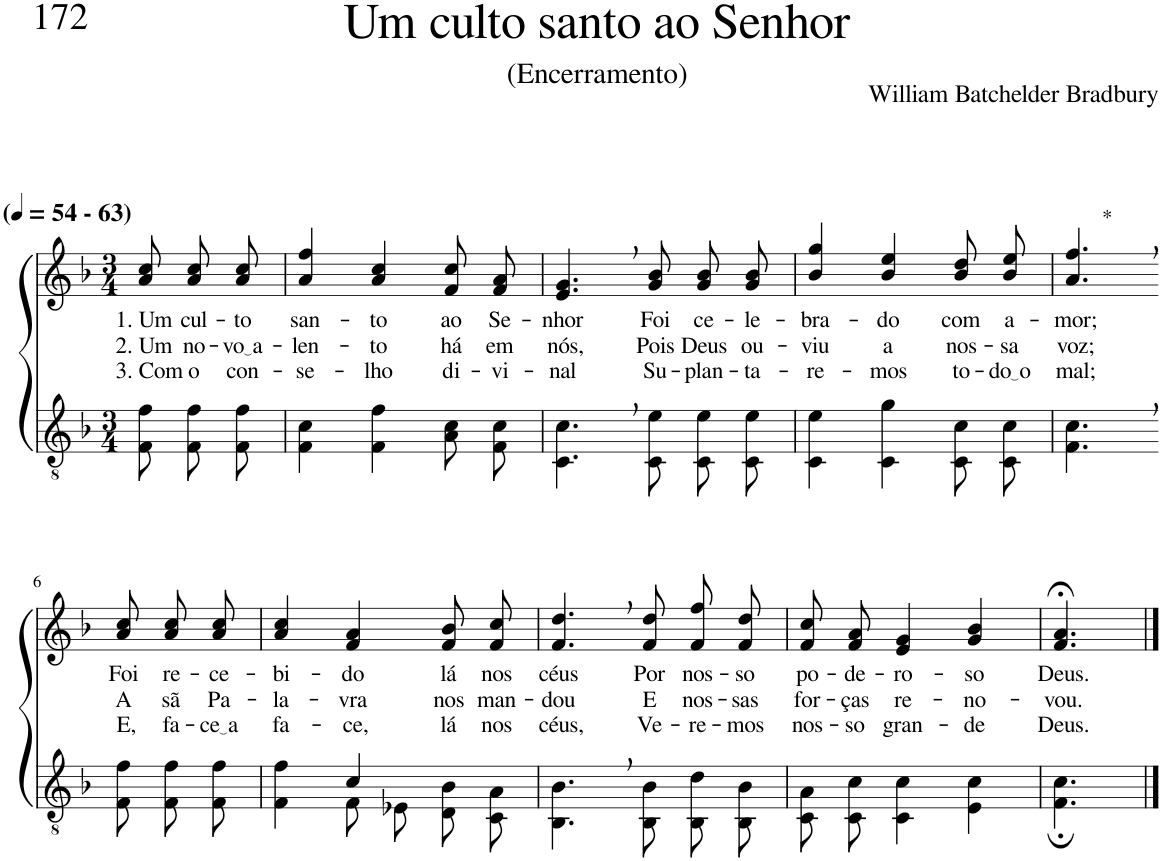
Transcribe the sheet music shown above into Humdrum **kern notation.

**kern	**kern	**text	**text	**text
*part2	*part1	*part1	*part1	*part1
*staff2	*staff1	*staff1	*staff1	*staff1
*I"Parte III e IV	*I"Parte I e II	*	*	*
*clefGv2	*clefG2	*	*	*
*Trd3c5	*Trd3c5	*	*	*
*k[b-]	*k[b-]	*	*	*
*M3/4	*M3/4	*	*	*
*MM54	*MM54	*	*	*
=1	=1	=1	=1	=1
!	!LO:TX:a:B:t=(	!	!	!
!	!LO:TX:a:B:t=- 63)	!	!	!
!	!	!LO:LY:b	!LO:LY:b	!LO:LY:b
8F\ 8f\	8a/ 8cc/	1. Um	2. Um	3. Com
!	!	!LO:LY:b	!LO:LY:b	!LO:LY:b
8F\ 8f\L	8a\ 8cc\L	cul-	no-	o
!	!	!LO:LY:b	!LO:LY:b	!LO:LY:b
8F\ 8f\J	8a\ 8cc\J	-to	vo a	con-
=2	=2	=2	=2	=2
!	!	!LO:LY:b	!LO:LY:b	!LO:LY:b
4F\ 4c\	4a/ 4ff/	san-	-len-	-se-
!	!	!LO:LY:b	!LO:LY:b	!LO:LY:b
4F\ 4f\	4a/ 4cc/	-to	-to	-lho
!	!	!LO:LY:b	!LO:LY:b	!LO:LY:b
8A\ 8c\L	8f/ 8cc/L	ao	há	di-
!	!	!LO:LY:b	!LO:LY:b	!LO:LY:b
8F\ 8c\J	8f/ 8a/J	Se-	em	-vi-
=3	=3	=3	=3	=3
!	!	!LO:LY:b	!LO:LY:b	!LO:LY:b
4.C\, 4.c\,	4.e/, 4.g/,	-nhor	nós,	-nal
!	!	!LO:LY:b	!LO:LY:b	!LO:LY:b
8C\ 8e\	8g/ 8b-/	Foi	Pois	Su-
!	!	!LO:LY:b	!LO:LY:b	!LO:LY:b
8C/ 8e/L	8g/ 8b-/L	ce-	Deus	-plan-
!	!	!LO:LY:b	!LO:LY:b	!LO:LY:b
8C/ 8e/J	8g/ 8b-/J	-le-	ou-	-ta-
=4	=4	=4	=4	=4
!	!	!LO:LY:b	!LO:LY:b	!LO:LY:b
4C\ 4e\	4b-/ 4gg/	-bra-	-viu	-re-
!	!	!LO:LY:b	!LO:LY:b	!LO:LY:b
4C\ 4g\	4b-/ 4ee/	-do	a	-mos
!	!	!LO:LY:b	!LO:LY:b	!LO:LY:b
8C/ 8c/L	8b-\ 8dd\L	com	nos-	to-
!	!	!LO:LY:b	!LO:LY:b	!LO:LY:b
8C/ 8c/J	8b-\ 8ee\J	a-	-sa	do o
=5	=5	=5	=5	=5
!	!LO:TX:a:t=*	!	!	!
!	!	!LO:LY:b	!LO:LY:b	!LO:LY:b
4.F\, 4.c\,	4.a/, 4.ff/,	-mor;	voz;	mal;
!!LO:LB:g=z
=6-	=6-	=6-	=6-	=6-
!	!	!LO:LY:b	!LO:LY:b	!LO:LY:b
8F\ 8f\	8a/ 8cc/	Foi	A	E,
!	!	!LO:LY:b	!LO:LY:b	!LO:LY:b
8F\ 8f\L	8a\ 8cc\L	re-	sã	fa-
!	!	!LO:LY:b	!LO:LY:b	!LO:LY:b
8F\ 8f\J	8a\ 8cc\J	-ce-	Pa-	ce a
=7	=7	=7	=7	=7
*^	*	*	*	*
!	!	!	!LO:LY:b	!LO:LY:b	!LO:LY:b
4ryy	4F\ 4f\	4a/ 4cc/	-bi-	-la-	fa-
!	!	!	!LO:LY:b	!LO:LY:b	!LO:LY:b
4c/	8F\L	4f/ 4a/	-do	-vra	-ce,
.	8E-X\J	.	.	.	.
!	!	!	!LO:LY:b	!LO:LY:b	!LO:LY:b
4ryy	8D/ 8B-/L	8f/ 8b-/L	lá	nos	lá
!	!	!	!LO:LY:b	!LO:LY:b	!LO:LY:b
.	8C/ 8A/J	8f/ 8cc/J	nos	man-	nos
=8	=8	=8	=8	=8	=8
!	!	!	!LO:LY:b	!LO:LY:b	!LO:LY:b
*v	*v	*	*	*	*
4.BB-\, 4.B-\,	4.f/, 4.dd/,	céus	-dou	céus,
!	!	!LO:LY:b	!LO:LY:b	!LO:LY:b
8BB-\ 8B-\	8f/ 8dd/	Por	E	Ve-
!	!	!LO:LY:b	!LO:LY:b	!LO:LY:b
8BB-/ 8d/L	8f/ 8ff/L	nos-	nos-	-re-
!	!	!LO:LY:b	!LO:LY:b	!LO:LY:b
8BB-/ 8B-/J	8f/ 8dd/J	-so	-sas	-mos
=9	=9	=9	=9	=9
!	!	!LO:LY:b	!LO:LY:b	!LO:LY:b
8C/ 8A/L	8f/ 8cc/L	po-	for-	nos-
!	!	!LO:LY:b	!LO:LY:b	!LO:LY:b
8C/ 8c/J	8f/ 8a/J	-de-	-ças	-so
!	!	!LO:LY:b	!LO:LY:b	!LO:LY:b
4C\ 4c\	4e/ 4g/	-ro-	re-	gran-
!	!	!LO:LY:b	!LO:LY:b	!LO:LY:b
4E\ 4c\	4g/ 4b-/	-so	-no-	-de
=10	=10	=10	=10	=10
!	!	!LO:LY:b	!LO:LY:b	!LO:LY:b
4.F\; 4.c\;	4.f/;< 4.a/;<	Deus.	-vou.	Deus.
==	==	==	==	==
*-	*-	*-	*-	*-
